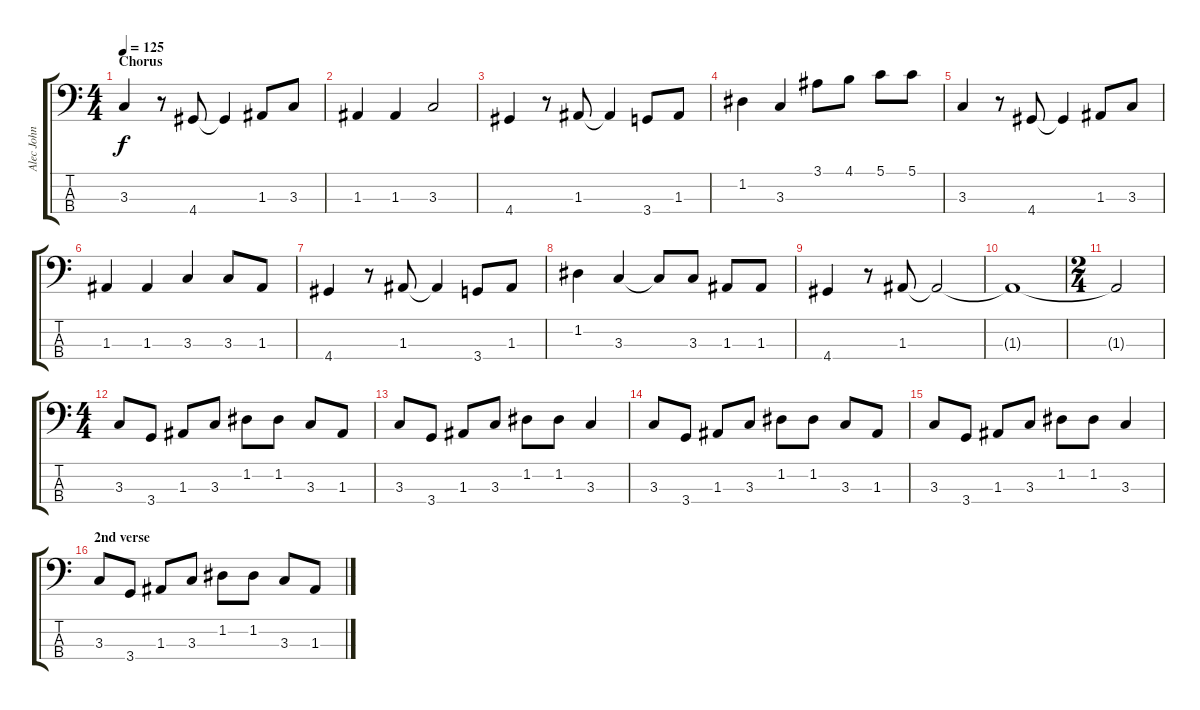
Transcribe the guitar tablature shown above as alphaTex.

\track ("Alec John Such" "Alec John ") {instrument electricbassfinger}
\staff {score tabs}
\tuning (G2 D2 A1 E1) {hide}
\ts (4 4)
\section ("" "Chorus")
\tempo 125
\clef f4
\ks c
3.3.4{dy f} r.8 4.4.8 4.4{t}.4 1.3.8 3.3.8 |
1.3.4 1.3.4 3.3.2 |
4.4.4 r.8 1.3.8 1.3{t}.4 3.4.8 1.3.8 |
1.2.4 3.3.4 3.1.8 4.1.8 5.1.8 5.1.8 |
3.3.4 r.8 4.4.8 4.4{t}.4 1.3.8 3.3.8 |
1.3.4 1.3.4 3.3.4 3.3.8 1.3.8 |
4.4.4 r.8 1.3.8 1.3{t}.4 3.4.8 1.3.8 |
1.2.4 3.3.4 3.3{t}.8 3.3.8 1.3.8 1.3.8 |
4.4.4 r.8 1.3.8 1.3{t}.2 |
1.3{t}.1 |
\ts (2 4)
1.3{t}.2 |
\ts (4 4)
3.3.8 3.4.8 1.3.8 3.3.8 1.2.8 1.2.8 3.3.8 1.3.8 |
3.3.8 3.4.8 1.3.8 3.3.8 1.2.8 1.2.8 3.3.4 |
3.3.8 3.4.8 1.3.8 3.3.8 1.2.8 1.2.8 3.3.8 1.3.8 |
3.3.8 3.4.8 1.3.8 3.3.8 1.2.8 1.2.8 3.3.4 |
\section ("" "2nd verse")
3.3.8 3.4.8 1.3.8 3.3.8 1.2.8 1.2.8 3.3.8 1.3.8
